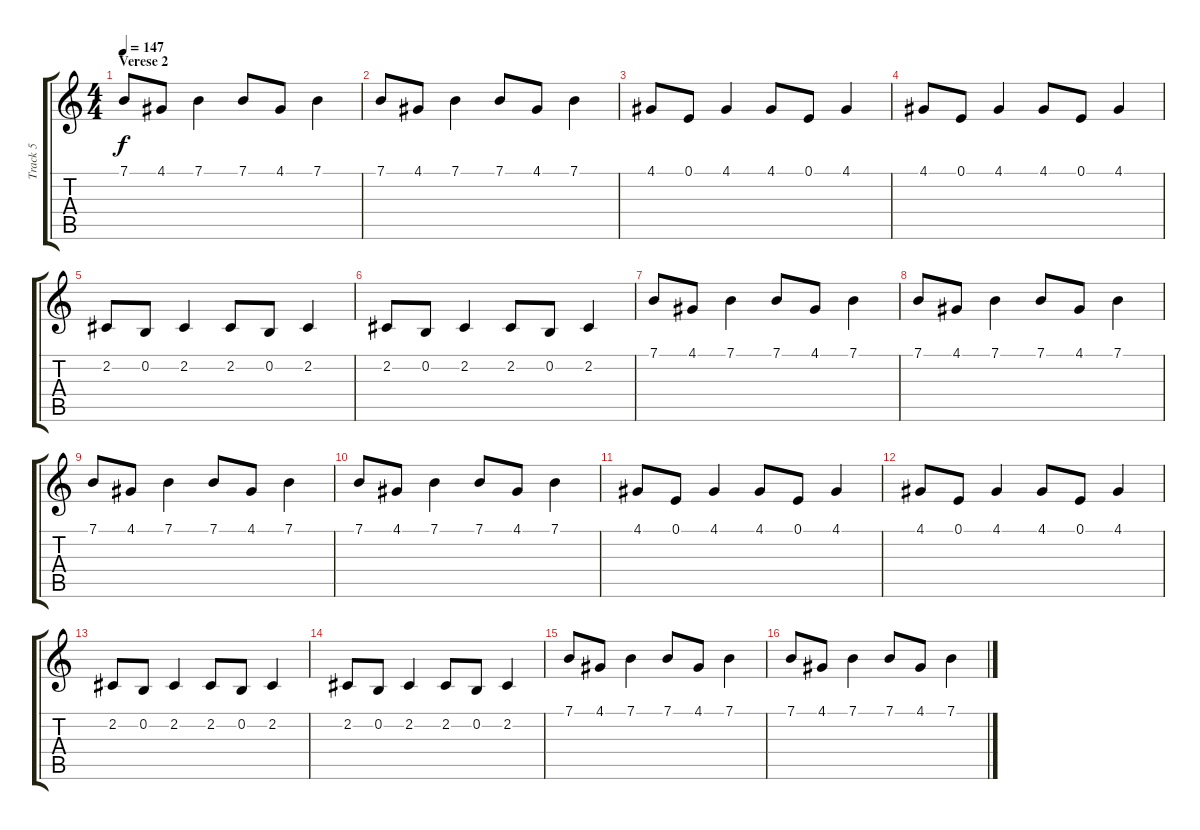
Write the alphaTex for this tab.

\track ("Track 5" "Track 5") {instrument musicbox}
\staff {score tabs}
\tuning (E4 B3 G3 D3 A2 E2) {hide}
\ts (4 4)
\section ("" "Verese 2")
\tempo 147
\clef g2
\ks c
7.1.8{dy f} 4.1.8 7.1.4 7.1.8 4.1.8 7.1.4 |
7.1.8 4.1.8 7.1.4 7.1.8 4.1.8 7.1.4 |
4.1.8 0.1.8 4.1.4 4.1.8 0.1.8 4.1.4 |
4.1.8 0.1.8 4.1.4 4.1.8 0.1.8 4.1.4 |
2.2.8 0.2.8 2.2.4 2.2.8 0.2.8 2.2.4 |
2.2.8 0.2.8 2.2.4 2.2.8 0.2.8 2.2.4 |
7.1.8 4.1.8 7.1.4 7.1.8 4.1.8 7.1.4 |
7.1.8 4.1.8 7.1.4 7.1.8 4.1.8 7.1.4 |
7.1.8 4.1.8 7.1.4 7.1.8 4.1.8 7.1.4 |
7.1.8 4.1.8 7.1.4 7.1.8 4.1.8 7.1.4 |
4.1.8 0.1.8 4.1.4 4.1.8 0.1.8 4.1.4 |
4.1.8 0.1.8 4.1.4 4.1.8 0.1.8 4.1.4 |
2.2.8 0.2.8 2.2.4 2.2.8 0.2.8 2.2.4 |
2.2.8 0.2.8 2.2.4 2.2.8 0.2.8 2.2.4 |
7.1.8 4.1.8 7.1.4 7.1.8 4.1.8 7.1.4 |
7.1.8 4.1.8 7.1.4 7.1.8 4.1.8 7.1.4
